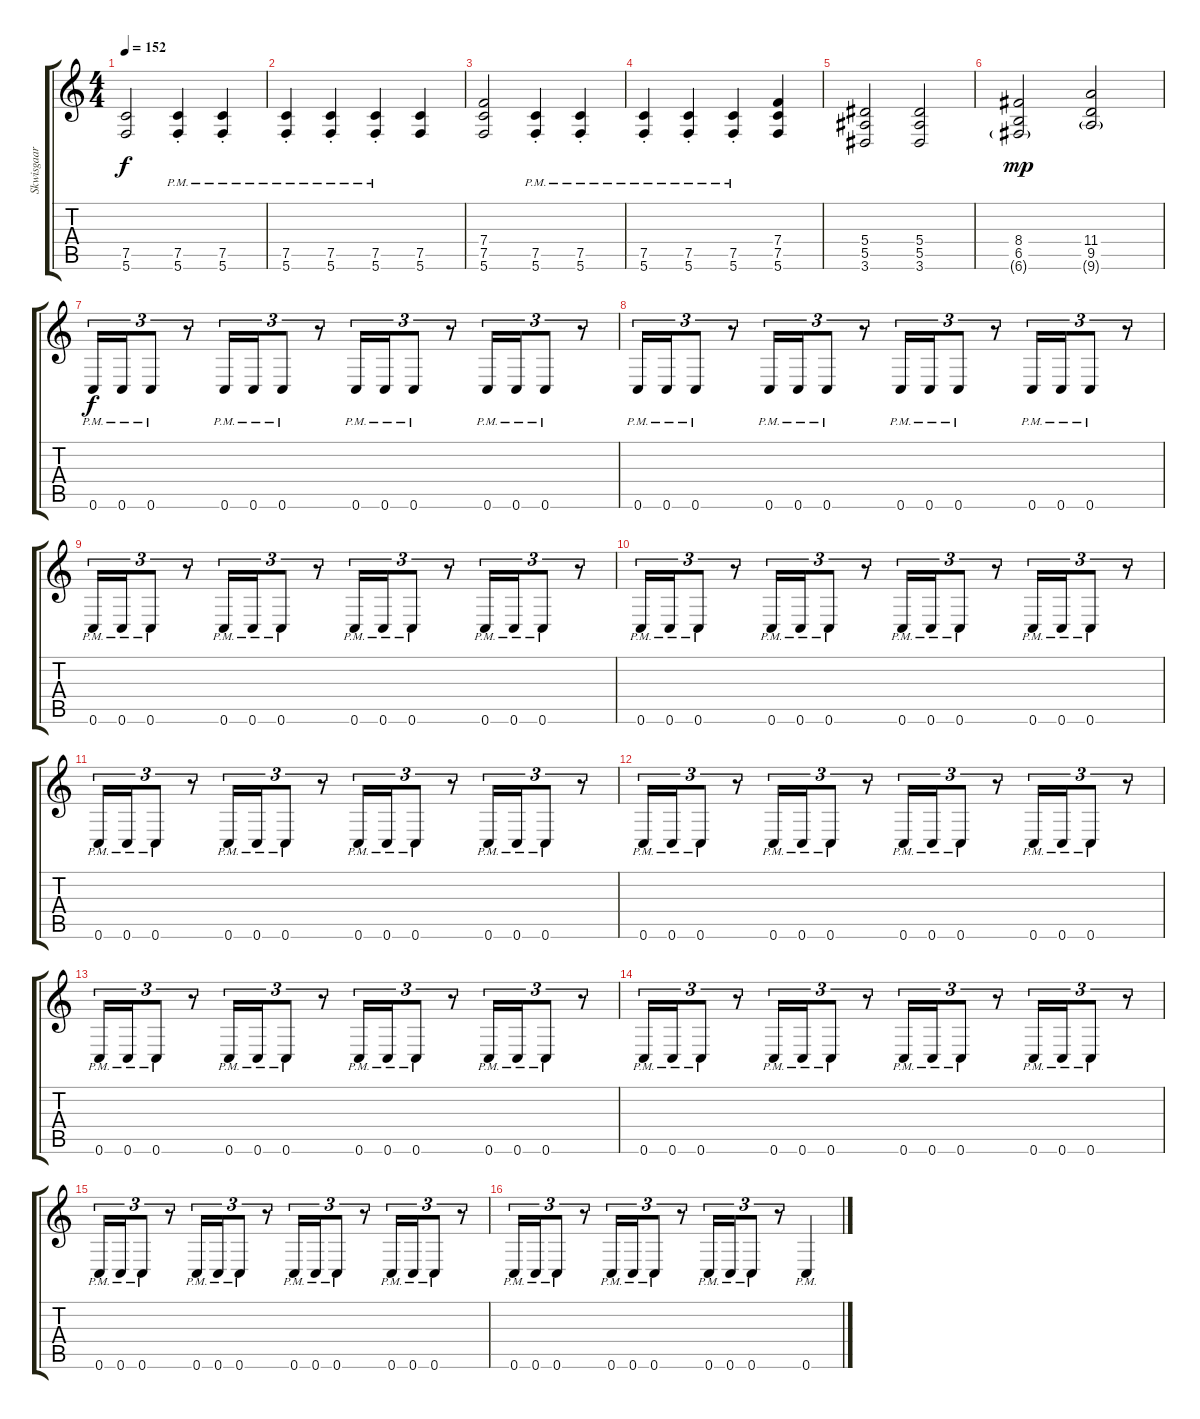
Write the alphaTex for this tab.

\track ("Skwisgaar Skwigelf (Lead Guitar 1)" "Skwisgaar ") {instrument distortionguitar}
\staff {score tabs}
\tuning (C4 G3 Eb3 Bb2 F2 C2) {hide}
\ts (4 4)
\tempo 152
\clef g2
\ks c
(7.5 5.6).2{dy f} (7.5{pm st} 5.6{pm st}).4 (7.5{pm st} 5.6{pm st}).4 |
(7.5{pm st} 5.6{pm st}).4 (7.5{pm st} 5.6{pm st}).4 (7.5{pm st} 5.6{pm st}).4 (7.5 5.6).4 |
(7.4 7.5 5.6).2 (7.5{pm st} 5.6{pm st}).4 (7.5{pm st} 5.6{pm st}).4 |
(7.5{pm st} 5.6{pm st}).4 (7.5{pm st} 5.6{pm st}).4 (7.5{pm st} 5.6{pm st}).4 (7.4 7.5 5.6).4 |
(5.4 5.5 3.6).2 (5.4 5.5 3.6).2 |
(8.4 6.5 6.6{g}).2{dy mp} (11.4 9.5 9.6{g}).2 |
0.6{pm}.16{tu (3 2) dy f} 0.6{pm}.16{tu (3 2)} 0.6{pm}.8{tu (3 2)} r.8{tu (3 2)} 0.6{pm}.16{tu (3 2)} 0.6{pm}.16{tu (3 2)} 0.6{pm}.8{tu (3 2)} r.8{tu (3 2)} 0.6{pm}.16{tu (3 2)} 0.6{pm}.16{tu (3 2)} 0.6{pm}.8{tu (3 2)} r.8{tu (3 2)} 0.6{pm}.16{tu (3 2)} 0.6{pm}.16{tu (3 2)} 0.6{pm}.8{tu (3 2)} r.8{tu (3 2)} |
0.6{pm}.16{tu (3 2)} 0.6{pm}.16{tu (3 2)} 0.6{pm}.8{tu (3 2)} r.8{tu (3 2)} 0.6{pm}.16{tu (3 2)} 0.6{pm}.16{tu (3 2)} 0.6{pm}.8{tu (3 2)} r.8{tu (3 2)} 0.6{pm}.16{tu (3 2)} 0.6{pm}.16{tu (3 2)} 0.6{pm}.8{tu (3 2)} r.8{tu (3 2)} 0.6{pm}.16{tu (3 2)} 0.6{pm}.16{tu (3 2)} 0.6{pm}.8{tu (3 2)} r.8{tu (3 2)} |
0.6{pm}.16{tu (3 2)} 0.6{pm}.16{tu (3 2)} 0.6{pm}.8{tu (3 2)} r.8{tu (3 2)} 0.6{pm}.16{tu (3 2)} 0.6{pm}.16{tu (3 2)} 0.6{pm}.8{tu (3 2)} r.8{tu (3 2)} 0.6{pm}.16{tu (3 2)} 0.6{pm}.16{tu (3 2)} 0.6{pm}.8{tu (3 2)} r.8{tu (3 2)} 0.6{pm}.16{tu (3 2)} 0.6{pm}.16{tu (3 2)} 0.6{pm}.8{tu (3 2)} r.8{tu (3 2)} |
0.6{pm}.16{tu (3 2)} 0.6{pm}.16{tu (3 2)} 0.6{pm}.8{tu (3 2)} r.8{tu (3 2)} 0.6{pm}.16{tu (3 2)} 0.6{pm}.16{tu (3 2)} 0.6{pm}.8{tu (3 2)} r.8{tu (3 2)} 0.6{pm}.16{tu (3 2)} 0.6{pm}.16{tu (3 2)} 0.6{pm}.8{tu (3 2)} r.8{tu (3 2)} 0.6{pm}.16{tu (3 2)} 0.6{pm}.16{tu (3 2)} 0.6{pm}.8{tu (3 2)} r.8{tu (3 2)} |
0.6{pm}.16{tu (3 2)} 0.6{pm}.16{tu (3 2)} 0.6{pm}.8{tu (3 2)} r.8{tu (3 2)} 0.6{pm}.16{tu (3 2)} 0.6{pm}.16{tu (3 2)} 0.6{pm}.8{tu (3 2)} r.8{tu (3 2)} 0.6{pm}.16{tu (3 2)} 0.6{pm}.16{tu (3 2)} 0.6{pm}.8{tu (3 2)} r.8{tu (3 2)} 0.6{pm}.16{tu (3 2)} 0.6{pm}.16{tu (3 2)} 0.6{pm}.8{tu (3 2)} r.8{tu (3 2)} |
0.6{pm}.16{tu (3 2)} 0.6{pm}.16{tu (3 2)} 0.6{pm}.8{tu (3 2)} r.8{tu (3 2)} 0.6{pm}.16{tu (3 2)} 0.6{pm}.16{tu (3 2)} 0.6{pm}.8{tu (3 2)} r.8{tu (3 2)} 0.6{pm}.16{tu (3 2)} 0.6{pm}.16{tu (3 2)} 0.6{pm}.8{tu (3 2)} r.8{tu (3 2)} 0.6{pm}.16{tu (3 2)} 0.6{pm}.16{tu (3 2)} 0.6{pm}.8{tu (3 2)} r.8{tu (3 2)} |
0.6{pm}.16{tu (3 2)} 0.6{pm}.16{tu (3 2)} 0.6{pm}.8{tu (3 2)} r.8{tu (3 2)} 0.6{pm}.16{tu (3 2)} 0.6{pm}.16{tu (3 2)} 0.6{pm}.8{tu (3 2)} r.8{tu (3 2)} 0.6{pm}.16{tu (3 2)} 0.6{pm}.16{tu (3 2)} 0.6{pm}.8{tu (3 2)} r.8{tu (3 2)} 0.6{pm}.16{tu (3 2)} 0.6{pm}.16{tu (3 2)} 0.6{pm}.8{tu (3 2)} r.8{tu (3 2)} |
0.6{pm}.16{tu (3 2)} 0.6{pm}.16{tu (3 2)} 0.6{pm}.8{tu (3 2)} r.8{tu (3 2)} 0.6{pm}.16{tu (3 2)} 0.6{pm}.16{tu (3 2)} 0.6{pm}.8{tu (3 2)} r.8{tu (3 2)} 0.6{pm}.16{tu (3 2)} 0.6{pm}.16{tu (3 2)} 0.6{pm}.8{tu (3 2)} r.8{tu (3 2)} 0.6{pm}.16{tu (3 2)} 0.6{pm}.16{tu (3 2)} 0.6{pm}.8{tu (3 2)} r.8{tu (3 2)} |
0.6{pm}.16{tu (3 2)} 0.6{pm}.16{tu (3 2)} 0.6{pm}.8{tu (3 2)} r.8{tu (3 2)} 0.6{pm}.16{tu (3 2)} 0.6{pm}.16{tu (3 2)} 0.6{pm}.8{tu (3 2)} r.8{tu (3 2)} 0.6{pm}.16{tu (3 2)} 0.6{pm}.16{tu (3 2)} 0.6{pm}.8{tu (3 2)} r.8{tu (3 2)} 0.6{pm}.16{tu (3 2)} 0.6{pm}.16{tu (3 2)} 0.6{pm}.8{tu (3 2)} r.8{tu (3 2)} |
0.6{pm}.16{tu (3 2)} 0.6{pm}.16{tu (3 2)} 0.6{pm}.8{tu (3 2)} r.8{tu (3 2)} 0.6{pm}.16{tu (3 2)} 0.6{pm}.16{tu (3 2)} 0.6{pm}.8{tu (3 2)} r.8{tu (3 2)} 0.6{pm}.16{tu (3 2)} 0.6{pm}.16{tu (3 2)} 0.6{pm}.8{tu (3 2)} r.8{tu (3 2)} 0.6{pm}.4
